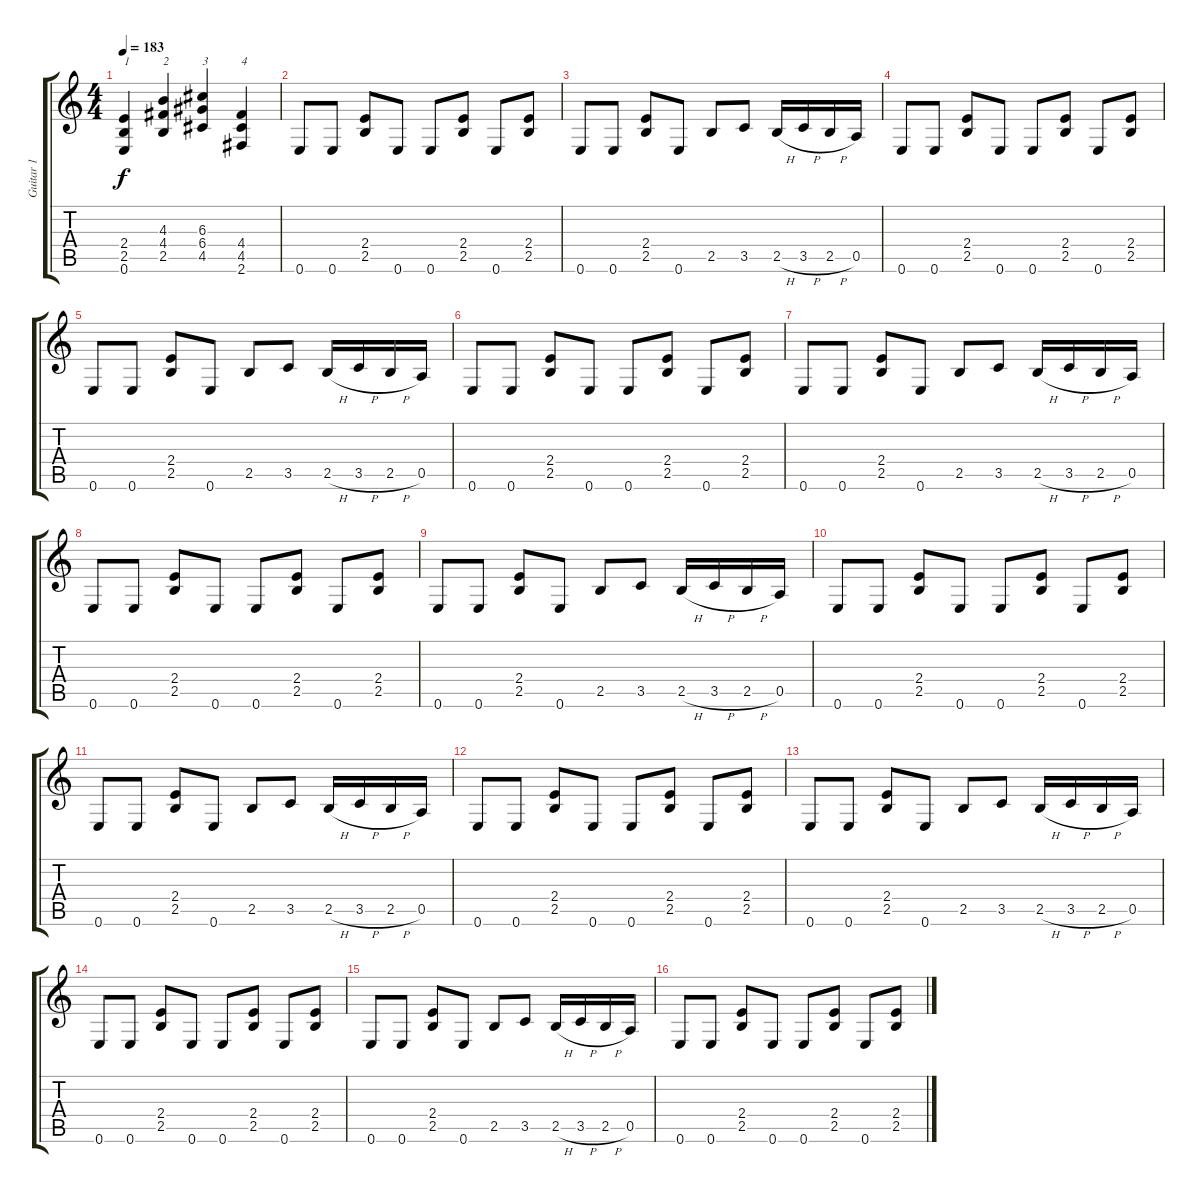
\track ("Guitar 1" "Guitar 1") {instrument distortionguitar}
\staff {score tabs}
\tuning (E4 B3 G3 D3 A2 E2) {hide}
\ts (4 4)
\tempo 183
\clef g2
\ks c
(2.4{t} 2.5{t} 0.6{t}).4{txt "1" dy f} (4.3 4.4 2.5).4{txt "2"} (6.3 6.4 4.5).4{txt "3"} (4.4 4.5 2.6).4{txt "4"} |
0.6.8 0.6.8 (2.4 2.5).8 0.6.8 0.6.8 (2.4 2.5).8 0.6.8 (2.4 2.5).8 |
0.6.8 0.6.8 (2.4 2.5).8 0.6.8 2.5.8 3.5.8 2.5{h}.16 3.5{h}.16 2.5{h}.16 0.5.16 |
0.6.8 0.6.8 (2.4 2.5).8 0.6.8 0.6.8 (2.4 2.5).8 0.6.8 (2.4 2.5).8 |
0.6.8 0.6.8 (2.4 2.5).8 0.6.8 2.5.8 3.5.8 2.5{h}.16 3.5{h}.16 2.5{h}.16 0.5.16 |
0.6.8 0.6.8 (2.4 2.5).8 0.6.8 0.6.8 (2.4 2.5).8 0.6.8 (2.4 2.5).8 |
0.6.8 0.6.8 (2.4 2.5).8 0.6.8 2.5.8 3.5.8 2.5{h}.16 3.5{h}.16 2.5{h}.16 0.5.16 |
0.6.8 0.6.8 (2.4 2.5).8 0.6.8 0.6.8 (2.4 2.5).8 0.6.8 (2.4 2.5).8 |
0.6.8 0.6.8 (2.4 2.5).8 0.6.8 2.5.8 3.5.8 2.5{h}.16 3.5{h}.16 2.5{h}.16 0.5.16 |
0.6.8 0.6.8 (2.4 2.5).8 0.6.8 0.6.8 (2.4 2.5).8 0.6.8 (2.4 2.5).8 |
0.6.8 0.6.8 (2.4 2.5).8 0.6.8 2.5.8 3.5.8 2.5{h}.16 3.5{h}.16 2.5{h}.16 0.5.16 |
0.6.8 0.6.8 (2.4 2.5).8 0.6.8 0.6.8 (2.4 2.5).8 0.6.8 (2.4 2.5).8 |
0.6.8 0.6.8 (2.4 2.5).8 0.6.8 2.5.8 3.5.8 2.5{h}.16 3.5{h}.16 2.5{h}.16 0.5.16 |
0.6.8 0.6.8 (2.4 2.5).8 0.6.8 0.6.8 (2.4 2.5).8 0.6.8 (2.4 2.5).8 |
0.6.8 0.6.8 (2.4 2.5).8 0.6.8 2.5.8 3.5.8 2.5{h}.16 3.5{h}.16 2.5{h}.16 0.5.16 |
0.6.8 0.6.8 (2.4 2.5).8 0.6.8 0.6.8 (2.4 2.5).8 0.6.8 (2.4 2.5).8
